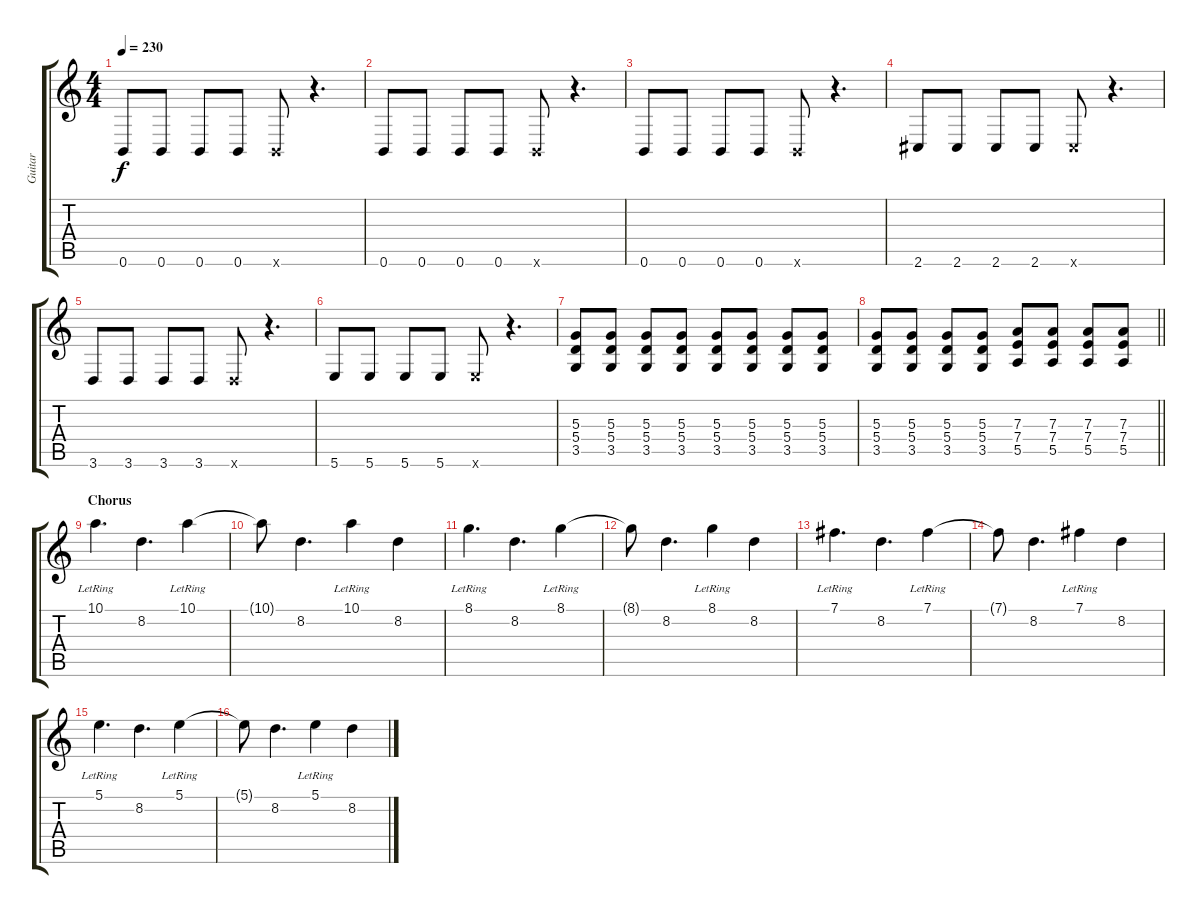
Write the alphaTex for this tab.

\track ("Guitar" "Guitar") {instrument distortionguitar}
\staff {score tabs}
\tuning (B3 Gb3 D3 A2 E2 B1) {hide}
\ts (4 4)
\tempo 230
\clef g2
\ks c
0.6.8{dy f} 0.6.8 0.6.8 0.6.8 0.6{x}.8 r.4{d} |
0.6.8 0.6.8 0.6.8 0.6.8 0.6{x}.8 r.4{d} |
0.6.8 0.6.8 0.6.8 0.6.8 0.6{x}.8 r.4{d} |
2.6.8 2.6.8 2.6.8 2.6.8 2.6{x}.8 r.4{d} |
3.6.8 3.6.8 3.6.8 3.6.8 3.6{x}.8 r.4{d} |
5.6.8 5.6.8 5.6.8 5.6.8 5.6{x}.8 r.4{d} |
(5.3 5.4 3.5).8 (5.3 5.4 3.5).8 (5.3 5.4 3.5).8 (5.3 5.4 3.5).8 (5.3 5.4 3.5).8 (5.3 5.4 3.5).8 (5.3 5.4 3.5).8 (5.3 5.4 3.5).8 |
\barLineRight lightlight
(5.3 5.4 3.5).8 (5.3 5.4 3.5).8 (5.3 5.4 3.5).8 (5.3 5.4 3.5).8 (7.3 7.4 5.5).8 (7.3 7.4 5.5).8 (7.3 7.4 5.5).8 (7.3 7.4 5.5).8 |
\section ("" "Chorus")
10.1{lr}.4{d} 8.2.4{d} 10.1{lr}.4 |
10.1{t}.8 8.2.4{d} 10.1{lr}.4 8.2.4 |
8.1{lr}.4{d} 8.2.4{d} 8.1{lr}.4 |
8.1{t}.8 8.2.4{d} 8.1{lr}.4 8.2.4 |
7.1{lr}.4{d} 8.2.4{d} 7.1{lr}.4 |
7.1{t}.8 8.2.4{d} 7.1{lr}.4 8.2.4 |
5.1{lr}.4{d} 8.2.4{d} 5.1{lr}.4 |
5.1{t}.8 8.2.4{d} 5.1{lr}.4 8.2.4
